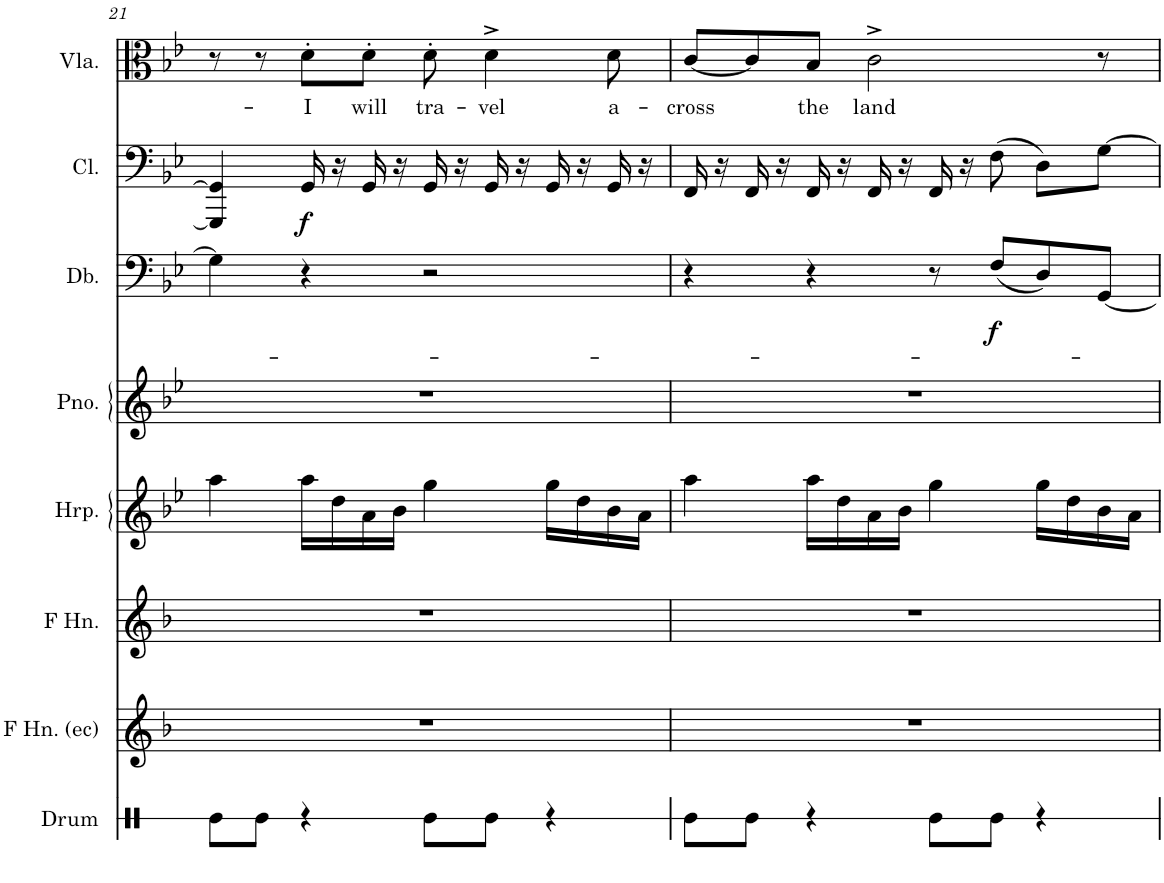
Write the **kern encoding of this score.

**kern	**kern	**kern	**kern	**kern	**kern	**dynam	**kern	**dynam	**kern	**text
*part8	*part7	*part6	*part5	*part4	*part3	*part3	*part2	*part2	*part1	*part1
*staff8	*staff7	*staff6	*staff5	*staff4	*staff3	*staff3	*staff2	*staff2	*staff1	*staff1
*I"Bass Drum	*I"French Horn (echo)	*I"French Horn	*I"Harp	*I"Piano	*I"Double Bass	*	*I"Cello	*	*I"Viola	*
*I'Drum	*I'F Hn. (ec)	*I'F Hn.	*I'Hrp.	*I'Pno.	*I'Db.	*	*I'Cl.	*	*I'Vla.	*
!!LO:PB:g=z
*clefX	*clefG2	*clefG2	*clefG2	*clefG2	*clefF4	*	*clefF4	*	*clefC3	*
*	*Trd4c7	*Trd4c7	*	*	*Trd7c12	*	*	*	*	*
*k[]	*k[b-]	*k[b-]	*k[b-e-]	*k[b-e-]	*k[b-e-]	*	*k[b-e-]	*	*k[b-e-]	*
*M4/4	*M4/4	*M4/4	*M4/4	*M4/4	*M4/4	*	*M4/4	*	*M4/4	*
=21	=21	=21	=21	=21	=21	=21	=21	=21	=21	=21
8Re\L	1r	1r	4aa\	1r	4G\]	.	4GGG/] 4GG/]	.	8r	.
8Re\J	.	.	.	.	.	.	.	.	8r	.
!	!	!	!	!	!	!	!	!LO:DY:b	!	!LO:LY:b
4r	.	.	16aa\LL	.	4r	.	16GG/	f	8d'\L	I
.	.	.	16dd\	.	.	.	16r	.	.	.
!	!	!	!	!	!	!	!	!	!	!LO:LY:b
.	.	.	16a\	.	.	.	16GG/	.	8d'\J	will
.	.	.	16b-\JJ	.	.	.	16r	.	.	.
!	!	!	!	!	!	!	!	!	!	!LO:LY:b
8Re\L	.	.	4gg\	.	2r	.	16GG/	.	8d'\	tra-
.	.	.	.	.	.	.	16r	.	.	.
!	!	!	!	!	!	!	!	!	!	!LO:LY:b
8Re\J	.	.	.	.	.	.	16GG/	.	4d^\	-vel
.	.	.	.	.	.	.	16r	.	.	.
4r	.	.	16gg\LL	.	.	.	16GG/	.	.	.
.	.	.	16dd\	.	.	.	16r	.	.	.
!	!	!	!	!	!	!	!	!	!	!LO:LY:b
.	.	.	16b-\	.	.	.	16GG/	.	8d\	a-
.	.	.	16a\JJ	.	.	.	16r	.	.	.
=22	=22	=22	=22	=22	=22	=22	=22	=22	=22	=22
!	!	!	!	!	!	!	!	!	!	!LO:LY:b
8Re\L	1r	1r	4aa\	1r	4r	.	16FF/	.	[8c/L	cross
.	.	.	.	.	.	.	16r	.	.	.
8Re\J	.	.	.	.	.	.	16FF/	.	8c/]	.
.	.	.	.	.	.	.	16r	.	.	.
!	!	!	!	!	!	!	!	!	!	!LO:LY:b
4r	.	.	16aa\LL	.	4r	.	16FF/	.	8B-/J	the
.	.	.	16dd\	.	.	.	16r	.	.	.
!	!	!	!	!	!	!	!	!	!	!LO:LY:b
.	.	.	16a\	.	.	.	16FF/	.	2c^\	land
.	.	.	16b-\JJ	.	.	.	16r	.	.	.
8Re\L	.	.	4gg\	.	8r	.	16FF/	.	.	.
.	.	.	.	.	.	.	16r	.	.	.
!	!	!	!	!	!	!LO:DY:b	!	!	!	!
8Re\J	.	.	.	.	(8F/L	f	(8F\	.	.	.
4r	.	.	16gg\LL	.	8D/)	.	8D\L)	.	.	.
.	.	.	16dd\	.	.	.	.	.	.	.
.	.	.	16b-\	.	[8GG/J	.	[8G\J	.	8r	.
.	.	.	16a\JJ	.	.	.	.	.	.	.
=	=	=	=	=	=	=	=	=	=	=
*-	*-	*-	*-	*-	*-	*-	*-	*-	*-	*-
